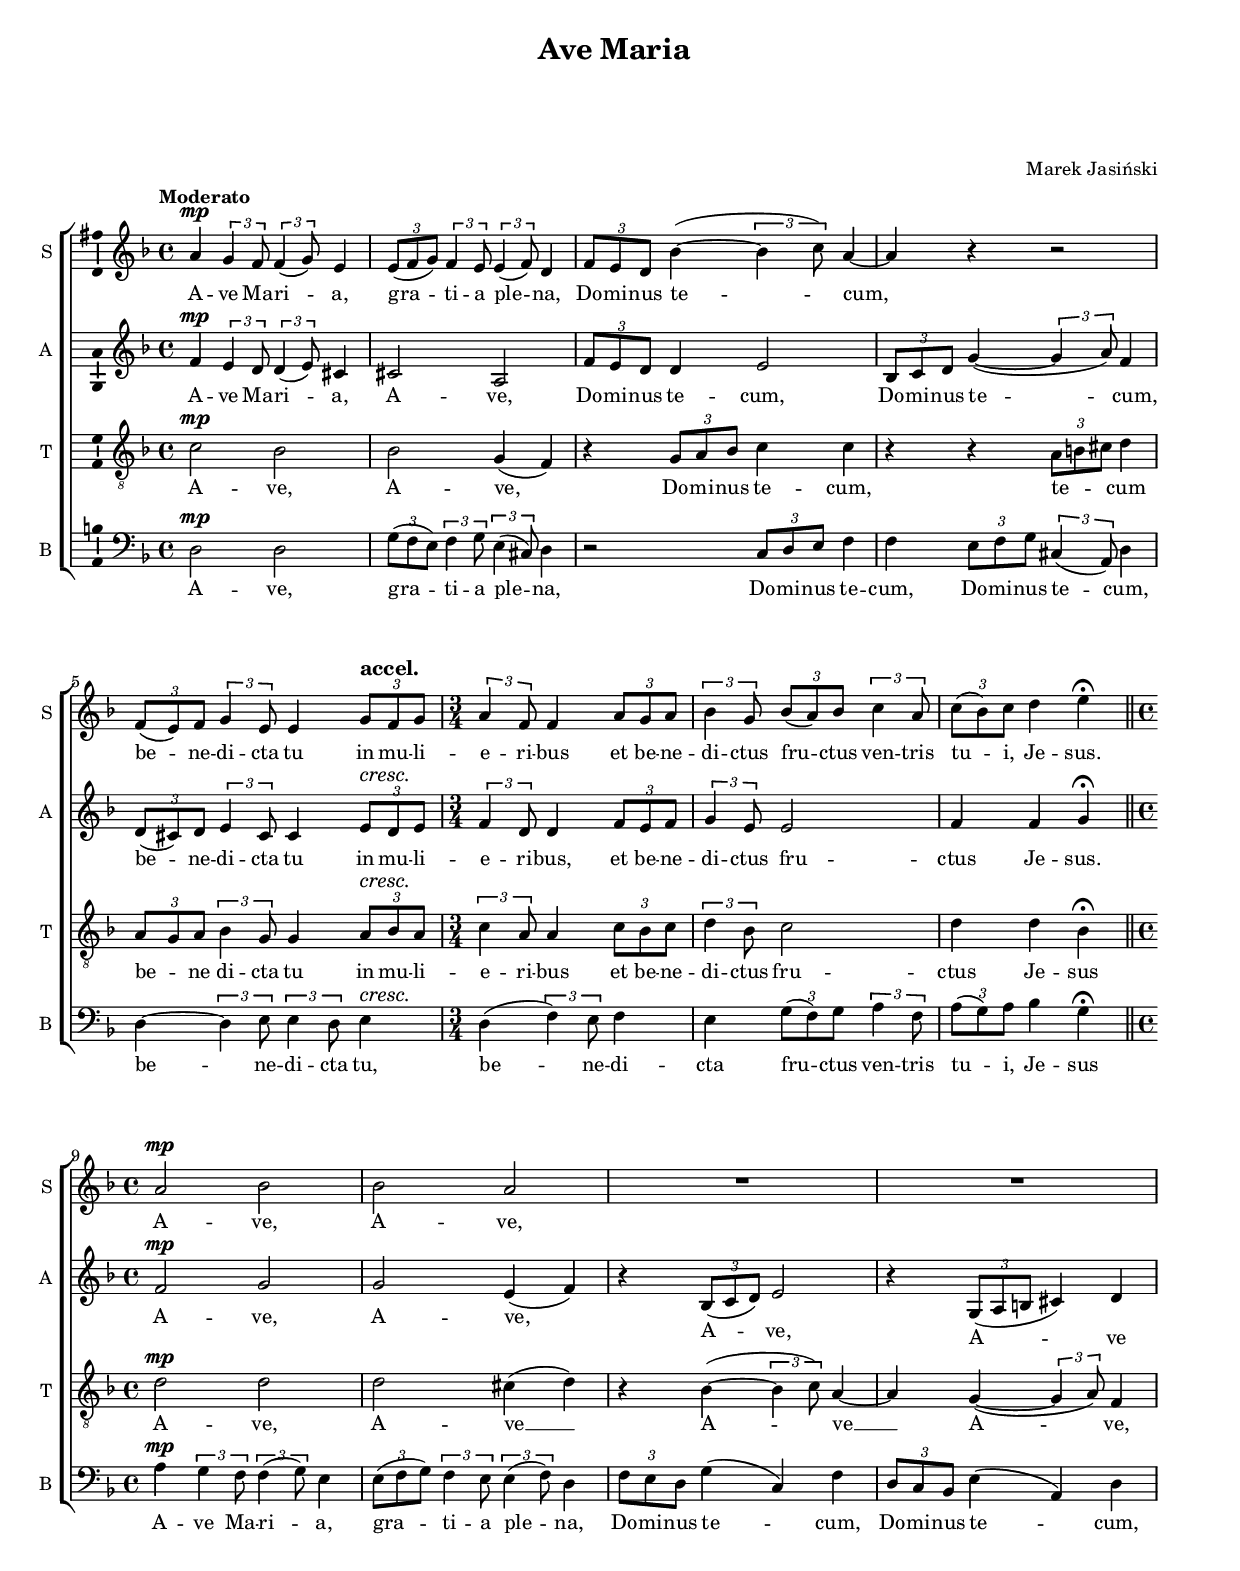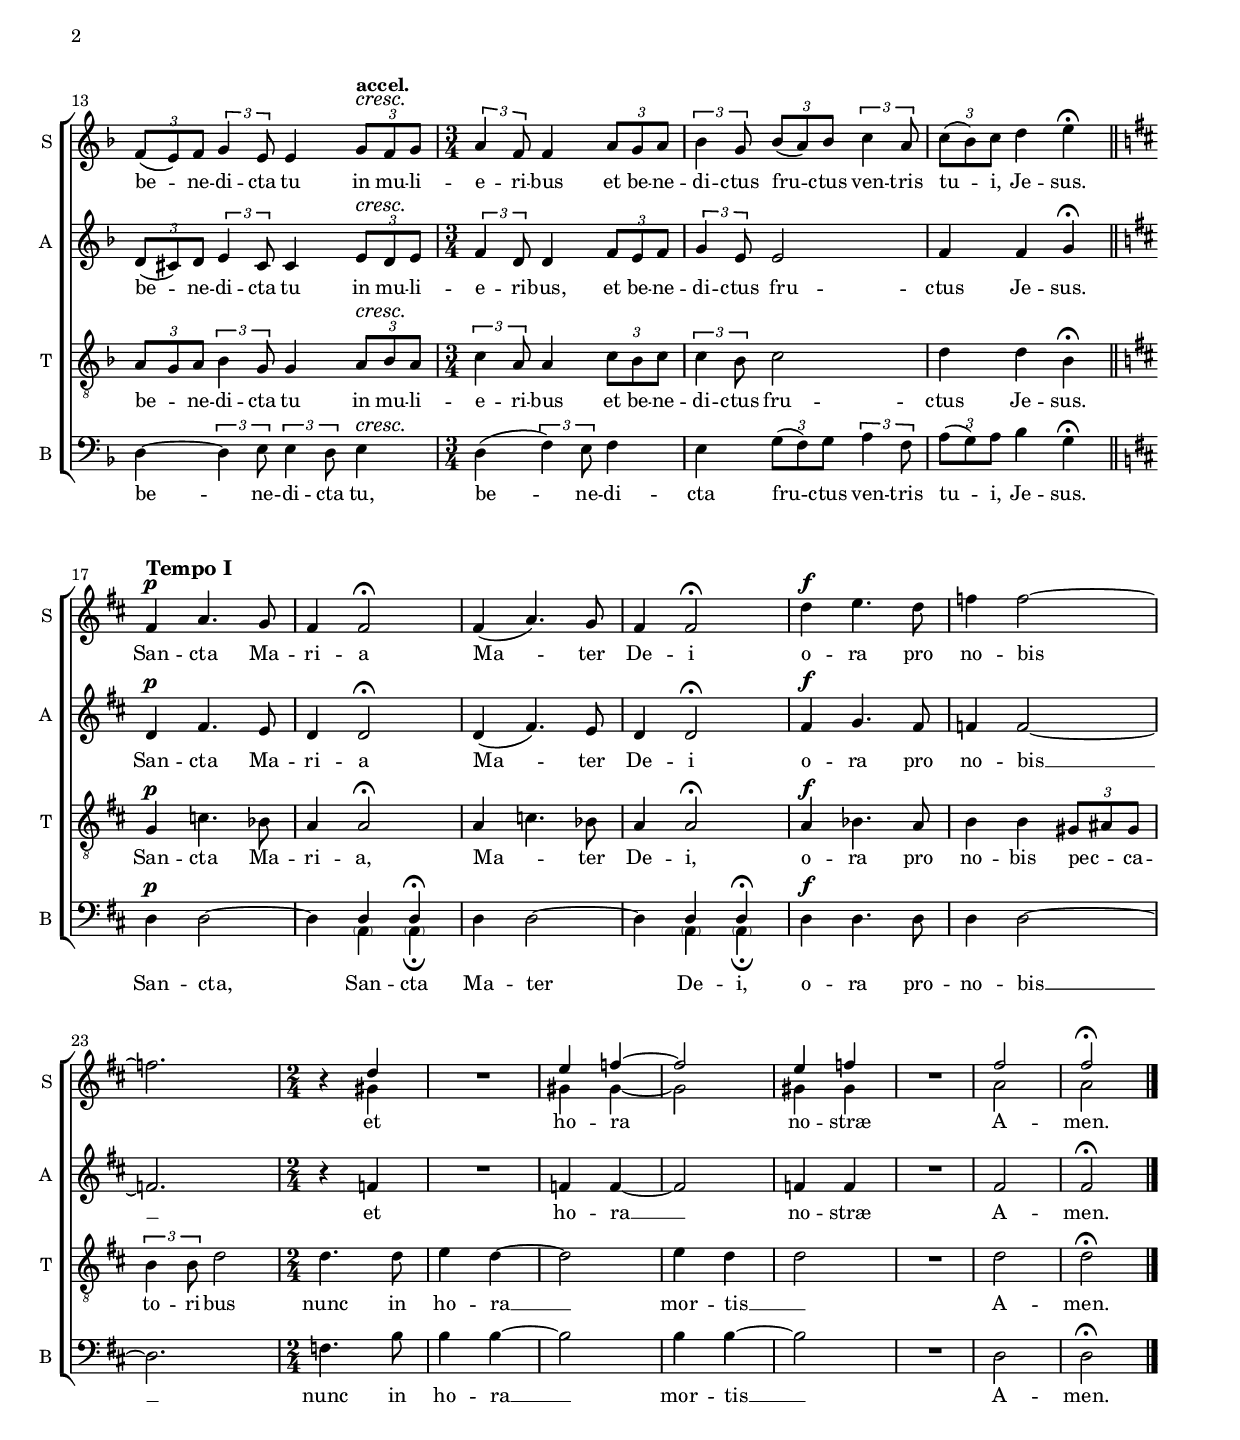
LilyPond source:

\version "2.16.1"
#(set-global-staff-size 16)

\paper {
  indent = 0 \mm
  left-margin = 12 \mm
  right-margin = 14 \mm
  top-markup-spacing #'basic-distance = 12
  markup-system-spacing #'basic-distance = 22
  top-system-spacing #'basic-distance = 12
  last-bottom-spacing #'basic-distance = 12
  %page-count =
  system-count = 6
  systems-per-page = 3
  %\include "EpifaniaHeaders.ily"
}

\header {
  title = "Ave Maria"
  composer = \markup \column {
    " " " " " " "Marek Jasiński"
  }
}

%compress = { \markup \scale #'(0.8 . 1) }

\score {
  \new ChoirStaff <<
    \version "2.16.1"

\new Staff \with { \consists "Ambitus_engraver" } \relative f' {
  \set Staff.instrumentName = "S "
  \set Staff.shortInstrumentName = "S "
  \dynamicUp
  \tupletUp
  \clef treble
  \key d \minor
  \time 4/4
  \tempo Moderato
  a4\mp \times 2/3 { g4 f8 } \times 2/3 { f4( g8) } e4
  % w oryginale pierwsza miara 2. taktu była zapisana jako
  % \times 2/3 { e8\melisma f( g)\melismaEnd }
  \times 2/3 { e8 ( f g) } \times 2/3 { f4 e8 } \times 2/3 { e4( f8) } d4
  \times 2/3 { f8 e d  } bes'4~( \times 2/3 { bes4 c8) } a4~
  a4 r4 r2
  \times 2/3 { f8 (e8) f8 } \times 2/3 { g4 e8 } e4 \times 2/3 { g8 f8 g8 }
  \time 3/4
  \times 2/3 {a4 f8 } f4 \times 2/3 {a8 g8 a8}
  \times 2/3 {bes4 g8}  \times 2/3 {bes8 (a8) bes8}  \times 2/3 {c4 a8}
  \times 2/3 {c8 (bes8) c8} d4 e4\fermata
  % w tuis też nie ma łuczka
  \time 4/4
  a,2\mp bes2
  bes2 a2
  R1
  R1
  \times 2/3 {f8 (e8) f8}  \times 2/3 {g4 e8} e4 \tempo "accel." \times 2/3 {g8\cresc f8\! g8}
  \time 3/4
  \times 2/3 {a4 f8} f4 \times 2/3 {a8 g8 a8}
  \times 2/3 {bes4 g8} \times 2/3 {bes8 (a8) bes8} \times 2/3 {c4 a8}
  \times 2/3 {c8 (bes8) c8} d4 e4\fermata
  \bar "||"
  \key d \major
  fis,4\p a4. g8
  fis4 fis2 \fermata
  fis4 (a4.) g8
  fis4 fis2 \fermata
  d'4\f e4. d8
  f4 f2 ~ f2.
  \time 2/4
  r4
  <<
    {
      \voiceOne
      d4
      % górny sopran
    }
    \new Voice {
      \voiceTwo
      gis,4
      % dolny sopran
    }
  >>
  \oneVoice
  R2
  <<
    {
      \voiceOne
      % górny sopran
      e'4 f4 ~
      f2
      e4  f4
    }
    \new Voice {
      \voiceTwo
      % dolny sopran
      gis,4 gis4 ~
      gis2
      gis4  gis4
    }
  >>
  \oneVoice
  R2
  <<
    {
      \voiceOne
      % górny sopran
      fis'2
      fis2 \fermata
    }
    \new Voice {
      \voiceTwo
      % dolny sopran
      a,2
      a2
    }
  >>
  \oneVoice
  \bar "|."
}
\addlyrics {
  A -- ve Ma -- ri -- a,
  gra -- ti -- a ple -- na,
  Do -- mi -- nus te -- cum,
  be -- ne -- di -- cta tu
  in mu -- li -- e -- ri -- bus
  et be -- ne -- di -- ctus fru -- ctus ven -- tris
  tu -- i, Je -- sus.
  A -- ve,
  A -- ve,
  be -- ne -- di -- cta tu in mu -- li -- e -- ri -- bus
  et be -- ne -- di -- ctus fru -- ctus ven -- tris
  tu -- i, Je -- sus.
  San -- cta Ma -- ri -- a
  Ma -- ter De -- i
  o -- ra pro no -- bis
  et ho -- ra
  no -- stræ
  A -- men.
}

    \version "2.16.1"

\new Staff \with { \consists "Ambitus_engraver" } \relative f' {
  \tag #'solo {
    \set Staff.midiInstrument = "clarinet"
    \set Staff.midiMinimumVolume = #0.6
    \set Staff.midiMaximumVolume = #0.8
  }
  \tag #'chor {
    \set Staff.midiInstrument = "acoustic grand"
    \set Staff.midiMinimumVolume = #0.4
    \set Staff.midiMaximumVolume = #0.6
  }
  \set Staff.instrumentName = "A "
  \set Staff.shortInstrumentName = "A "
  \dynamicUp
  \tupletUp
  \clef treble
  \key d \minor
  \time 4/4
  \tempo \markup \large Moderato
  f4\mp \times 2/3 { e4 d8 } \times 2/3 { d4( e8) } cis4
  cis2 a
  \times 2/3 { f'8 e d } d4 e2
  \times 2/3 { bes8 c d } g4~( \times 2/3 { g4 a8) } f4
  \times 2/3 {d8( cis) d} \times 2/3 {e4 cis8} cis4 \tempo \markup \large "accel." \times 2/3 {e8\cresc d e}
  \time 3/4
  \times 2/3 {f4\! d8} d4 \times 2/3 {f8 e f}
  \times 2/3 {g4 e8} e2
  f4 f g\fermata
  \bar "||"
  \time 4/4
  f2\mp g
  g2 e4( f)
  r4 \times 2/3 {bes,8( c d)} e2
  r4 \times 2/3 {g,8( a b}  cis4) d
  \times 2/3 {d8( cis) d} \times 2/3 {e4 cis8} cis4 \tempo \markup \large "accel." \times 2/3 {e8\cresc d\! e}
  \time 3/4
  \times 2/3 {f4 d8} d4 \times 2/3 {f8 e f}
  \times 2/3 {g4 e8} e2
  f4 f g\fermata
  \bar "||"
  \key d \major
  \tempo \markup \large "Tempo I"
  d4\p fis4. e8
  d4 d2\fermata
  d4( fis4.) e8
  d4 d2 \fermata
  fis4\f g4. fis8
  f4 f2-\tweak #'extra-offset #'(0 . -0.3) ~
  f2.
  \time 2/4
  r4 f
  R2
  f4 f~
  f2
  f4 f
  R2
  fis2
  fis2 \fermata
  \bar "|."
}
\addlyrics {
  A -- ve Ma -- ri -- a,
  A -- ve,
  Do -- mi -- nus te -- cum,
  Do -- mi -- nus te -- \tweak #'X-offset #-1 cum,
  be -- ne -- di -- cta tu
  in mu -- li -- e -- ri -- bus,
  et be -- ne -- di -- ctus
  \tweak #'X-offset #-0.3 fru -- ctus Je -- sus.
  A -- ve, A -- ve,
  \override LyricText #'Y-offset = #-1.6
  \override LyricHyphen #'Y-offset = #-1.6
  A -- ve,
  \override LyricText #'Y-offset = #-2.5
  \override LyricHyphen #'Y-offset = #-2.5
  A -- ve
  \revert LyricText #'Y-offset
  \revert LyricHyphen #'Y-offset
  be -- ne -- di -- cta tu
  in mu -- li -- e -- ri -- bus,
  et be -- ne -- di -- ctus
  \tweak #'X-offset #-0.3 fru -- ctus Je -- sus.
  San -- cta Ma -- ri -- a
  Ma -- ter De -- i
  o -- ra pro no -- bis __
  et ho -- ra __
  no -- stræ
  A -- men.
}

    \version "2.16.1"

\new Staff \with { \consists "Ambitus_engraver" } \relative f {
  \tag #'solo {
    \set Staff.midiInstrument = "clarinet"
    \set Staff.midiMinimumVolume = #0.6
    \set Staff.midiMaximumVolume = #0.8
  }
  \tag #'chor {
    \set Staff.midiInstrument = "acoustic grand"
    \set Staff.midiMinimumVolume = #0.4
    \set Staff.midiMaximumVolume = #0.6
  }
  \set Staff.instrumentName = "T "
  \set Staff.shortInstrumentName = "T "
  \dynamicUp
  \tupletUp
  \clef "treble_8"
  \key d \minor
  \time 4/4
  \tempo Moderato
  c'2\mp bes
  bes2 g4( f)
  r4 \times 2/3 { g8 a bes } c4 c
  r4 r4 \times 2/3 {a8 \melisma b cis} \melismaEnd d4
  \times 2/3 { a8 \melisma g \melismaEnd a}
  \times 2/3 { bes4 g8}
  g4 \tempo "accel."
  \times 2/3 {a8 \cresc bes a}
  \time 3/4
  \times 2/3 {c4\! a8} a4 \times 2/3 { c8 bes c}
  \times 2/3 {d4 bes8} c2
  d4 d bes \fermata
  \bar "||"
  \time 4/4
  d2\mp d
  d2 cis4(d)
  r4 bes4~(\melisma\times 2/3 {bes4 c8)} \melismaEnd a4~
  a4 g4~(\times 2/3 {g4 a8)} f4
  \times 2/3 {a8 \melisma g \melismaEnd a} \times 2/3 {bes4 g8} g4 \tempo "accel." \times 2/3 {a8 \cresc bes \! a}
  \time 3/4
  \times 2/3 {c4 a8} a4 \times 2/3 {c8 bes c}
  \times 2/3 {c4 bes8} c2
  d4 d bes \fermata
  \bar "||"
  \key d \major
  \tempo "Tempo I"
  g4\p c4. bes8
  a4 a2 \fermata
  a4 \melisma c4. \melismaEnd bes8
  a4 a2 \fermata
  a4 \f  bes4. a8
  b4 b \times 2/3 {gis8 \melisma ais \melismaEnd gis}
  \times 2/3 {b4 b8} d2
  \time 2/4
  d4. d8 e4 d~
  d2
  e4 d4 \melisma
  d2 \melismaEnd
  R2
  d2
  d2 \fermata

  \bar "|."
}
\addlyrics {
  A -- ve,
  A -- ve,
  Do -- mi -- nus te -- cum,
  te -- cum
  be -- ne di -- cta tu in mu -- li --  e -- ri -- bus
  et be -- ne -- di -- ctus fru -- ctus Je -- sus
  A -- ve,
  A -- ve __
  A -- ve __
  A -- ve,
  be -- ne -- di -- cta tu in mu -- li -- e -- ri -- bus
  et be -- ne -- di -- ctus fru -- ctus Je -- sus.
  San -- cta Ma -- ri -- a, Ma -- ter De -- i,
  o -- ra pro no -- bis pec -- ca -- to -- ri -- bus
  nunc in ho -- ra __ mor -- tis __
  A -- men.
}

    \version "2.16.1"

\new Staff \with { \consists "Ambitus_engraver" } \relative f {
  \tag #'solo {
    \set Staff.midiInstrument = "clarinet"
    \set Staff.midiMinimumVolume = #0.6
    \set Staff.midiMaximumVolume = #0.8
  }
  \tag #'chor {
    \set Staff.midiInstrument = "acoustic grand"
    \set Staff.midiMinimumVolume = #0.4
    \set Staff.midiMaximumVolume = #0.6
  }
  \set Staff.instrumentName = "B "
  \set Staff.shortInstrumentName = "B "
  \dynamicUp
  \tupletUp
  \clef bass
  \key d \minor
  \time 4/4
  \tempo \markup \large Moderato
  d2\mp d
  \times 2/3 { \tweak Beam #'positions #'(-1.8 . -2.2) g8-\tweak #'positions #'(2 . 2) ( f e) } \times 2/3 { f4 g8 } \times 2/3 { e4 -\tweak #'positions #'(1 . 0) (cis8) } d4
  r2 \times 2/3 { c8^[ d e] } f4
  f4 \times 2/3 { \tweak Beam #'positions #'(-2.2 . -1.8) e8 f g } \times 2/3 {cis,4 (a8)} d4
  d4~ \times 2/3 {d4 e8} \times 2/3 {e4 d8} \tempo \markup \large "accel." e4\cresc
  \time 3/4
  d4(\! \times 2/3 {f4) e8} f4
  e4 \times 2/3 {g8-\tweak #'positions #'(2 . 1)( f) g} \times 2/3 {a4 f8}
  \times 2/3 {a8-\tweak #'positions #'(2 . 1)( g) a} bes4 g\fermata
  \bar "||"
  \time 4/4
  a4\mp \times 2/3 {g4 f8} \times 2/3 {f4-\tweak #'positions #'(2 . 2)( g8)} e4
  \times 2/3 {e8-\tweak #'positions #'(1 . 2)( f g)} \times 2/3 {f4 e8} \times 2/3 {e4-\tweak #'positions #'(1 . 2)( f8)} d4
  \times 2/3 {f8 e d} g4( c,) f
  \times 2/3 {d8 c bes} e4( a,) d
  d4~ \times 2/3 {d4 e8} \times 2/3 {e4 d8} \tempo \markup \large "accel." e4 \cresc
  \time 3/4
  d4(\! \times 2/3 {f4 ) e8} f4
  e4 \times 2/3 {g8 -\tweak #'positions #'(2 . 1) ( f ) g} \times 2/3 {a4 f8}
  \times 2/3 {a8 -\tweak #'positions #'(2 . 1)( g ) a} bes4 g\fermata
  \bar "||"
  \key d \major
  \tempo \markup \large "Tempo I"
  d4\p d2~
  d4 <<
    {
      \voiceOne
      d4 d \fermata
      % górny bas
    }
    \new Voice {
      \voiceTwo
      \parenthesize a4 \parenthesize a \fermata
      % dolny bas
    }
  >>
  \oneVoice
  d4 d2~
  d4 <<
    {
      \voiceOne
      d4 d \fermata
      % górny bas
    }
    \new Voice {
      \voiceTwo
      \parenthesize a4 \parenthesize a \fermata
      % dolny bas
    }
  >>
  \oneVoice
  d4\f d4. d8
  d4 d2~
  d2.
  \time 2/4
  f4. b8
  b4 b~
  b2
  b4 b~
  b2
  \compressFullBarRests
  R2
  d,2
  d2 \fermata

  \bar "|."
}
\addlyrics {
  A -- ve,
  gra -- ti -- a ple -- na,
  Do -- mi -- nus te -- cum,
  Do -- mi -- nus te -- cum,
  be -- ne -- di -- cta tu,
  be -- ne -- di -- cta
  fru -- ctus ven -- tris tu -- i, Je -- sus
  A -- ve Ma -- ri -- a,
  gra -- ti -- a ple -- na,
  Do -- mi -- nus te -- cum,
  Do -- mi -- nus te -- cum,
  be -- ne -- di -- cta tu,
  be -- ne -- di -- cta
  fru -- ctus ven -- tris tu -- i, Je -- sus.
  San -- cta, San -- cta Ma -- ter De -- i,
  o -- ra pro -- no -- bis __
  nunc in ho -- ra __ mor -- tis __
  A -- men.
}

  >>

  % blok \layout zawiera ogólne ustawienia stylu
  \layout {
    \compressFullBarRests
    %\set Score.tempoHideNote = ##t

    %\override Lyrics.VerticalAxisGroup
    %#'nonstaff-unrelatedstaff-spacing #'padding = #0.5
    \override DynamicTextSpanner #'style = #'none

    %\override Score.BarNumber #'break-visibility = #'#(#f #t #t)

    \override Score.BarNumber #'self-alignment-X =
    #(lambda (grob)
       (let ((break-dir (ly:item-break-dir grob)))
         (set! (ly:grob-property grob 'self-alignment-X)
               (if (= break-dir RIGHT)
                   1
                   0))))

    \override Score.BarNumber #'stencil =
    #(lambda (grob)
       (let ((break-dir (ly:item-break-dir grob)))
         (set! (ly:grob-property grob 'font-size)
               (if (= break-dir RIGHT)
                   -1
                   -3))
         (ly:text-interface::print grob)))
  }
}
